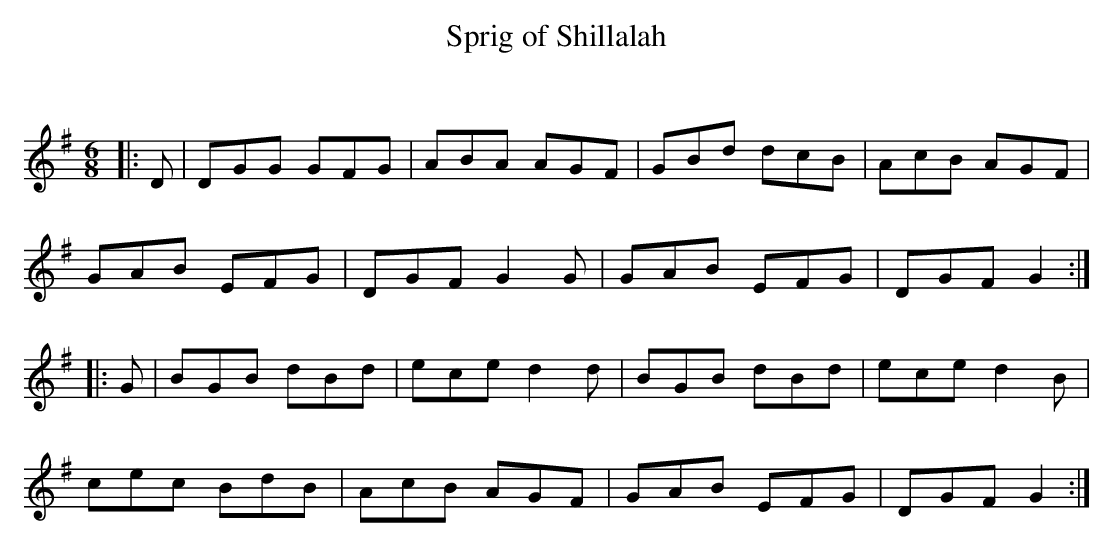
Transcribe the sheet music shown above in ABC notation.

X:1
T: Sprig of Shillalah
C:
Q:180
K:G
M:6/8
L:1/16
|:D2|D2G2G2 G2F2G2|A2B2A2 A2G2F2|G2B2d2 d2c2B2|A2c2B2 A2G2F2|
G2A2B2 E2F2G2|D2G2F2 G4G2|G2A2B2 E2F2G2|D2G2F2 G4:|
|:G2|B2G2B2 d2B2d2|e2c2e2 d4d2|B2G2B2 d2B2d2|e2c2e2 d4B2|
c2e2c2 B2d2B2|A2c2B2 A2G2F2|G2A2B2 E2F2G2|D2G2F2 G4:|
